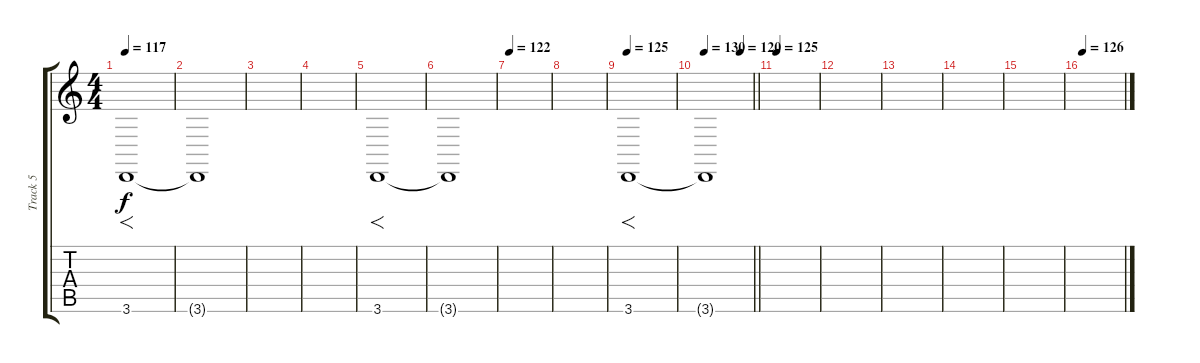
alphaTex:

\track ("Track 5" "Track 5") {instrument cello}
\staff {score tabs}
\tuning (B3 Gb3 D3 A2 E2 B1) {hide}
\ts (4 4)
\tempo 117
\clef g2
\ks c
3.6.1{f dy f} |
3.6{t}.1 |
|
|
3.6.1{f} |
3.6{t}.1 |
\tempo 122
|
|
\tempo 125
3.6.1{f} |
\tempo 130
\tempo (120 0.75)
\barLineRight lightlight
3.6{t}.1 |
\section ("" "")
\tempo 125
|
|
|
|
|
\tempo 126
